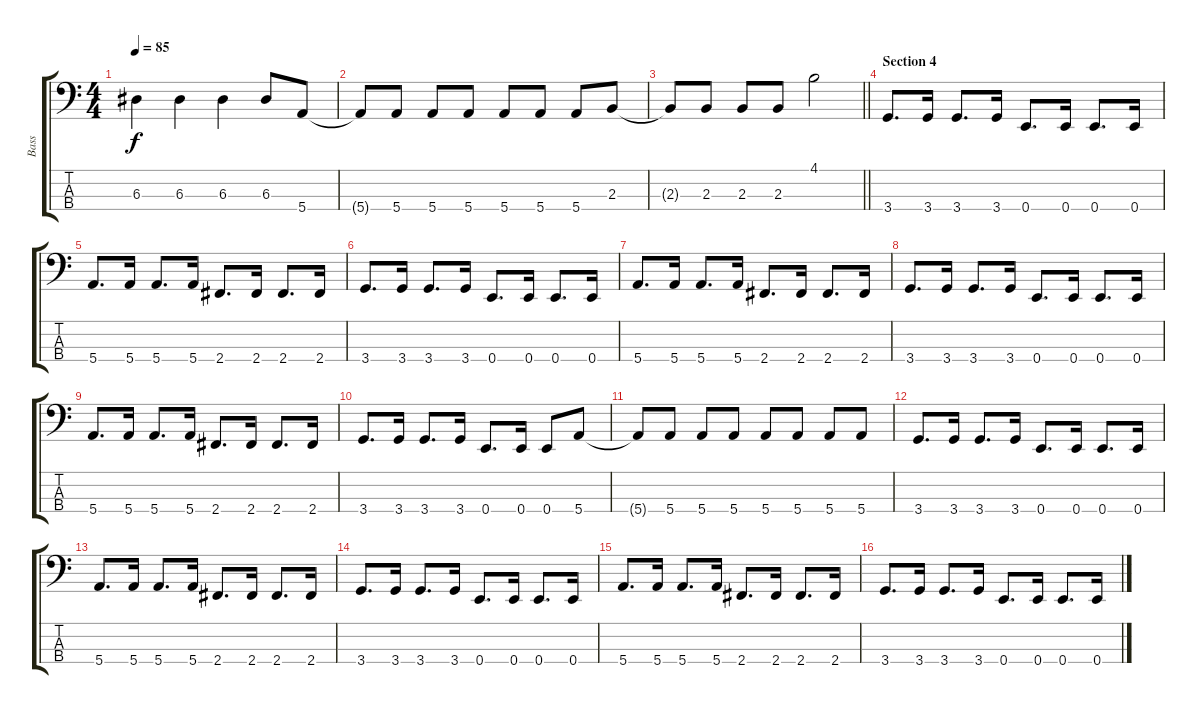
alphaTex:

\track ("Bass" "Bass") {instrument electricbassfinger}
\staff {score tabs}
\tuning (G2 D2 A1 E1) {hide}
\ts (4 4)
\tempo 85
\clef f4
\ks c
6.3{t}.4{dy f} 6.3.4 6.3.4 6.3.8 5.4.8 |
5.4{t}.8 5.4.8 5.4.8 5.4.8 5.4.8 5.4.8 5.4.8 2.3.8 |
\barLineRight lightlight
2.3{t}.8 2.3.8 2.3.8 2.3.8 4.1.2 |
\section ("" "Section 4")
3.4.8{d} 3.4.16 3.4.8{d} 3.4.16 0.4.8{d} 0.4.16 0.4.8{d} 0.4.16 |
5.4.8{d} 5.4.16 5.4.8{d} 5.4.16 2.4.8{d} 2.4.16 2.4.8{d} 2.4.16 |
3.4.8{d} 3.4.16 3.4.8{d} 3.4.16 0.4.8{d} 0.4.16 0.4.8{d} 0.4.16 |
5.4.8{d} 5.4.16 5.4.8{d} 5.4.16 2.4.8{d} 2.4.16 2.4.8{d} 2.4.16 |
3.4.8{d} 3.4.16 3.4.8{d} 3.4.16 0.4.8{d} 0.4.16 0.4.8{d} 0.4.16 |
5.4.8{d} 5.4.16 5.4.8{d} 5.4.16 2.4.8{d} 2.4.16 2.4.8{d} 2.4.16 |
3.4.8{d} 3.4.16 3.4.8{d} 3.4.16 0.4.8{d} 0.4.16 0.4.8 5.4.8 |
5.4{t}.8 5.4.8 5.4.8 5.4.8 5.4.8 5.4.8 5.4.8 5.4.8 |
3.4.8{d} 3.4.16 3.4.8{d} 3.4.16 0.4.8{d} 0.4.16 0.4.8{d} 0.4.16 |
5.4.8{d} 5.4.16 5.4.8{d} 5.4.16 2.4.8{d} 2.4.16 2.4.8{d} 2.4.16 |
3.4.8{d} 3.4.16 3.4.8{d} 3.4.16 0.4.8{d} 0.4.16 0.4.8{d} 0.4.16 |
5.4.8{d} 5.4.16 5.4.8{d} 5.4.16 2.4.8{d} 2.4.16 2.4.8{d} 2.4.16 |
3.4.8{d} 3.4.16 3.4.8{d} 3.4.16 0.4.8{d} 0.4.16 0.4.8{d} 0.4.16
